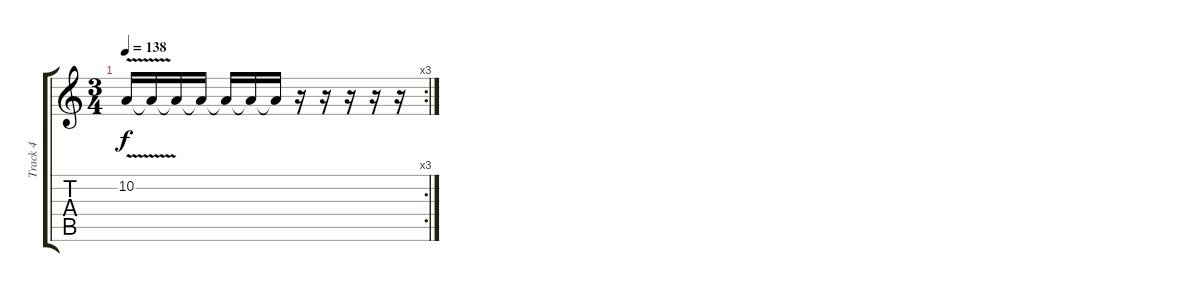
\track ("Track 4" "Track 4") {instrument lead5charang bank 2}
\staff {score tabs}
\tuning (E4 B3 G3 D3 A2 E2) {hide}
\rc 3
\ts (3 4)
\tempo 138
\clef g2
\ks c
10.2{v}.16{dy f} 10.2{t}.16 10.2{t}.16 10.2{t}.16 10.2{t}.16 10.2{t}.16 10.2{t}.16 r.16 r.16 r.16 r.16 r.16
